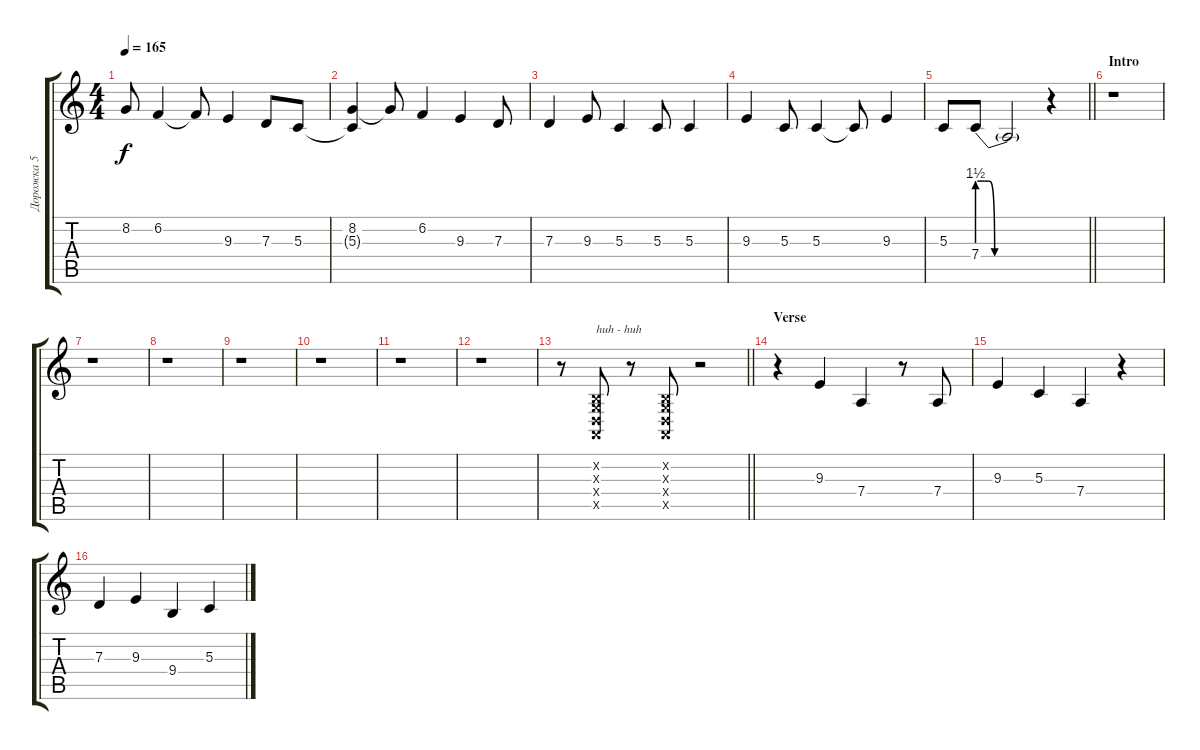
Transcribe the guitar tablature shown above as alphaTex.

\track ("Дорожка 5" "Дорожка 5") {instrument altosax}
\staff {score tabs}
\tuning (E4 B3 G3 D3 A2 E2) {hide}
\ts (4 4)
\tempo 165
\clef g2
\ks c
8.2{t}.8{dy f} 6.2.4 6.2{t}.8 9.3.4 7.3.8 5.3.8 |
(8.2 5.3{t}).4 8.2{t}.8 6.2.4 9.3.4 7.3.8 |
7.3.4 9.3.8 5.3.4 5.3.8 5.3.4 |
9.3.4 5.3.8 5.3.4 5.3{t}.8 9.3.4 |
\barLineRight lightlight
5.3.8 7.4{be (custom 0 6 6 6 10 6 15 0 30 0 60 0)}.8 7.4{t}.2 r.4 |
\section ("" "Intro")
r.1 |
r.1 |
r.1 |
r.1 |
r.1 |
r.1 |
r.1 |
\barLineRight lightlight
r.8 (0.2{x} 0.3{x} 0.4{x} 0.5{x}).8{txt "huh - huh"} r.8 (0.2{x} 0.3{x} 0.4{x} 0.5{x}).8 r.2 |
\section ("" "Verse")
r.4 9.3.4 7.4.4 r.8 7.4.8 |
9.3.4 5.3.4 7.4.4 r.4 |
7.3.4 9.3.4 9.4.4 5.3.4
